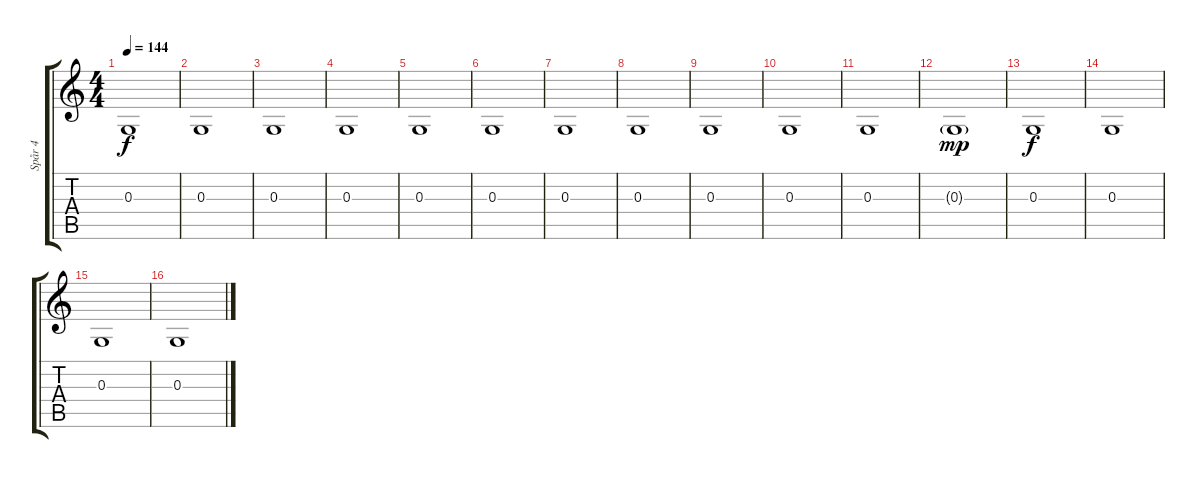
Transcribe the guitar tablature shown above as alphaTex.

\track ("Spår 4" "Spår 4") {instrument taikodrum}
\staff {score tabs}
\tuning (E4 B3 G3 D3 A2 E2) {hide}
\ts (4 4)
\tempo 144
\clef g2
\ks c
0.3.1{dy f} |
0.3.1 |
0.3.1 |
0.3.1 |
0.3.1 |
0.3.1 |
0.3.1 |
0.3.1 |
0.3.1 |
0.3.1 |
0.3.1 |
0.3{g}.1{dy mp} |
0.3.1{dy f} |
0.3.1 |
0.3.1 |
0.3.1
